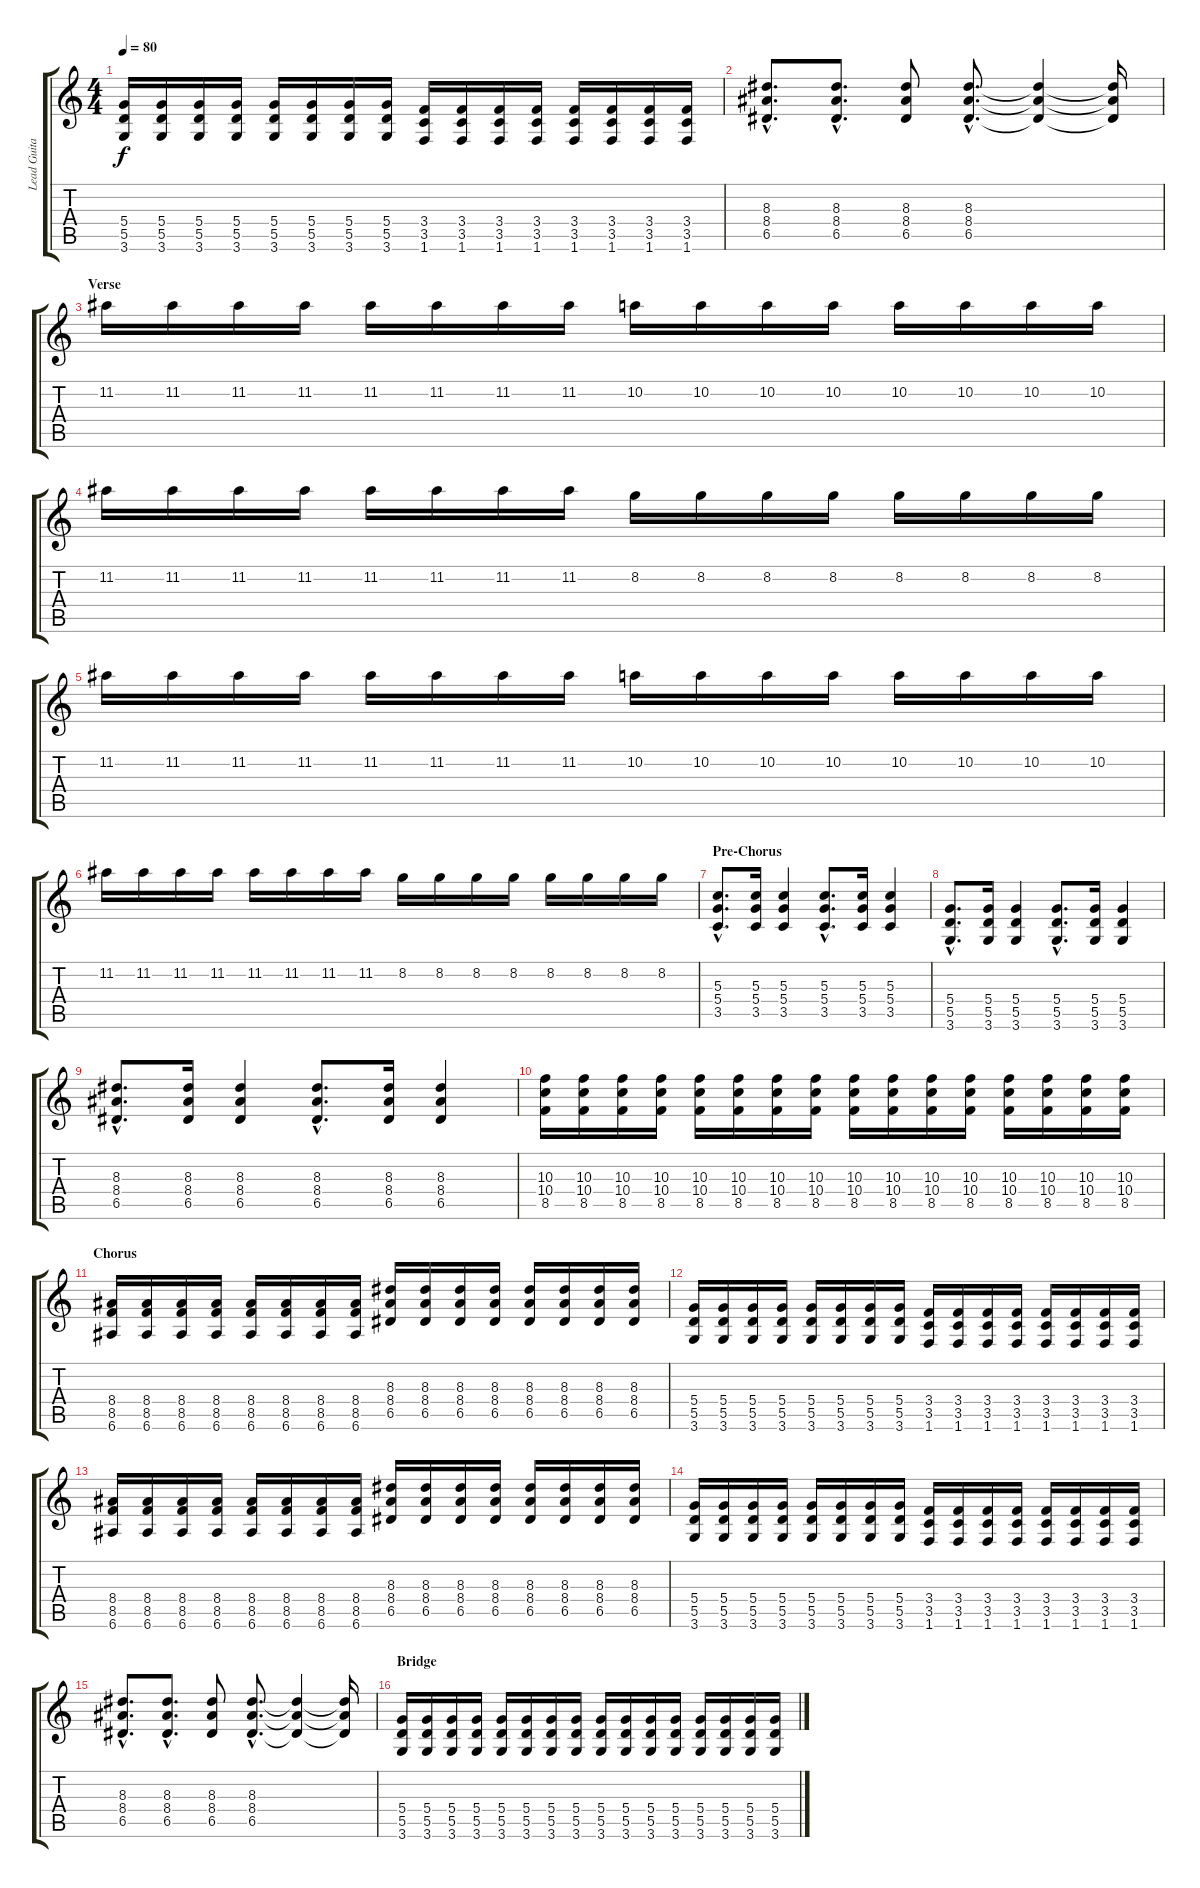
\track ("Lead Guitar" "Lead Guita") {instrument overdrivenguitar}
\staff {score tabs}
\tuning (E4 B3 G3 D3 A2 E2) {hide}
\ts (4 4)
\tempo 80
\clef g2
\ks c
(5.4 5.5 3.6).16{dy f} (5.4 5.5 3.6).16 (5.4 5.5 3.6).16 (5.4 5.5 3.6).16 (5.4 5.5 3.6).16 (5.4 5.5 3.6).16 (5.4 5.5 3.6).16 (5.4 5.5 3.6).16 (3.4 3.5 1.6).16 (3.4 3.5 1.6).16 (3.4 3.5 1.6).16 (3.4 3.5 1.6).16 (3.4 3.5 1.6).16 (3.4 3.5 1.6).16 (3.4 3.5 1.6).16 (3.4 3.5 1.6).16 |
(8.3{hac} 8.4{hac} 6.5{hac}).8{d} (8.3{hac} 8.4{hac} 6.5{hac}).8{d} (8.3 8.4 6.5).8 (8.3{hac} 8.4{hac} 6.5{hac}).8{d} (8.3{t} 8.4{t} 6.5{t}).4 (8.3{t} 8.4{t} 6.5{t}).16 |
\section ("" "Verse")
11.2.16 11.2.16 11.2.16 11.2.16 11.2.16 11.2.16 11.2.16 11.2.16 10.2.16 10.2.16 10.2.16 10.2.16 10.2.16 10.2.16 10.2.16 10.2.16 |
11.2.16 11.2.16 11.2.16 11.2.16 11.2.16 11.2.16 11.2.16 11.2.16 8.2.16 8.2.16 8.2.16 8.2.16 8.2.16 8.2.16 8.2.16 8.2.16 |
11.2.16 11.2.16 11.2.16 11.2.16 11.2.16 11.2.16 11.2.16 11.2.16 10.2.16 10.2.16 10.2.16 10.2.16 10.2.16 10.2.16 10.2.16 10.2.16 |
11.2.16 11.2.16 11.2.16 11.2.16 11.2.16 11.2.16 11.2.16 11.2.16 8.2.16 8.2.16 8.2.16 8.2.16 8.2.16 8.2.16 8.2.16 8.2.16 |
\section ("" "Pre-Chorus")
(5.3{hac} 5.4{hac} 3.5{hac}).8{d} (5.3 5.4 3.5).16 (5.3 5.4 3.5).4 (5.3{hac} 5.4{hac} 3.5{hac}).8{d} (5.3 5.4 3.5).16 (5.3 5.4 3.5).4 |
(5.4{hac} 5.5{hac} 3.6{hac}).8{d} (5.4 5.5 3.6).16 (5.4 5.5 3.6).4 (5.4{hac} 5.5{hac} 3.6{hac}).8{d} (5.4 5.5 3.6).16 (5.4 5.5 3.6).4 |
(8.3{hac} 8.4{hac} 6.5{hac}).8{d} (8.3 8.4 6.5).16 (8.3 8.4 6.5).4 (8.3{hac} 8.4{hac} 6.5{hac}).8{d} (8.3 8.4 6.5).16 (8.3 8.4 6.5).4 |
(10.3 10.4 8.5).16 (10.3 10.4 8.5).16 (10.3 10.4 8.5).16 (10.3 10.4 8.5).16 (10.3 10.4 8.5).16 (10.3 10.4 8.5).16 (10.3 10.4 8.5).16 (10.3 10.4 8.5).16 (10.3 10.4 8.5).16 (10.3 10.4 8.5).16 (10.3 10.4 8.5).16 (10.3 10.4 8.5).16 (10.3 10.4 8.5).16 (10.3 10.4 8.5).16 (10.3 10.4 8.5).16 (10.3 10.4 8.5).16 |
\section ("" "Chorus")
(8.4 8.5 6.6).16 (8.4 8.5 6.6).16 (8.4 8.5 6.6).16 (8.4 8.5 6.6).16 (8.4 8.5 6.6).16 (8.4 8.5 6.6).16 (8.4 8.5 6.6).16 (8.4 8.5 6.6).16 (8.3 8.4 6.5).16 (8.3 8.4 6.5).16 (8.3 8.4 6.5).16 (8.3 8.4 6.5).16 (8.3 8.4 6.5).16 (8.3 8.4 6.5).16 (8.3 8.4 6.5).16 (8.3 8.4 6.5).16 |
(5.4 5.5 3.6).16 (5.4 5.5 3.6).16 (5.4 5.5 3.6).16 (5.4 5.5 3.6).16 (5.4 5.5 3.6).16 (5.4 5.5 3.6).16 (5.4 5.5 3.6).16 (5.4 5.5 3.6).16 (3.4 3.5 1.6).16 (3.4 3.5 1.6).16 (3.4 3.5 1.6).16 (3.4 3.5 1.6).16 (3.4 3.5 1.6).16 (3.4 3.5 1.6).16 (3.4 3.5 1.6).16 (3.4 3.5 1.6).16 |
(8.4 8.5 6.6).16 (8.4 8.5 6.6).16 (8.4 8.5 6.6).16 (8.4 8.5 6.6).16 (8.4 8.5 6.6).16 (8.4 8.5 6.6).16 (8.4 8.5 6.6).16 (8.4 8.5 6.6).16 (8.3 8.4 6.5).16 (8.3 8.4 6.5).16 (8.3 8.4 6.5).16 (8.3 8.4 6.5).16 (8.3 8.4 6.5).16 (8.3 8.4 6.5).16 (8.3 8.4 6.5).16 (8.3 8.4 6.5).16 |
(5.4 5.5 3.6).16 (5.4 5.5 3.6).16 (5.4 5.5 3.6).16 (5.4 5.5 3.6).16 (5.4 5.5 3.6).16 (5.4 5.5 3.6).16 (5.4 5.5 3.6).16 (5.4 5.5 3.6).16 (3.4 3.5 1.6).16 (3.4 3.5 1.6).16 (3.4 3.5 1.6).16 (3.4 3.5 1.6).16 (3.4 3.5 1.6).16 (3.4 3.5 1.6).16 (3.4 3.5 1.6).16 (3.4 3.5 1.6).16 |
(8.3{hac} 8.4{hac} 6.5{hac}).8{d} (8.3{hac} 8.4{hac} 6.5{hac}).8{d} (8.3 8.4 6.5).8 (8.3{hac} 8.4{hac} 6.5{hac}).8{d} (8.3{t} 8.4{t} 6.5{t}).4 (8.3{t} 8.4{t} 6.5{t}).16 |
\section ("" "Bridge")
(5.4 5.5 3.6).16 (5.4 5.5 3.6).16 (5.4 5.5 3.6).16 (5.4 5.5 3.6).16 (5.4 5.5 3.6).16 (5.4 5.5 3.6).16 (5.4 5.5 3.6).16 (5.4 5.5 3.6).16 (5.4 5.5 3.6).16 (5.4 5.5 3.6).16 (5.4 5.5 3.6).16 (5.4 5.5 3.6).16 (5.4 5.5 3.6).16 (5.4 5.5 3.6).16 (5.4 5.5 3.6).16 (5.4 5.5 3.6).16
